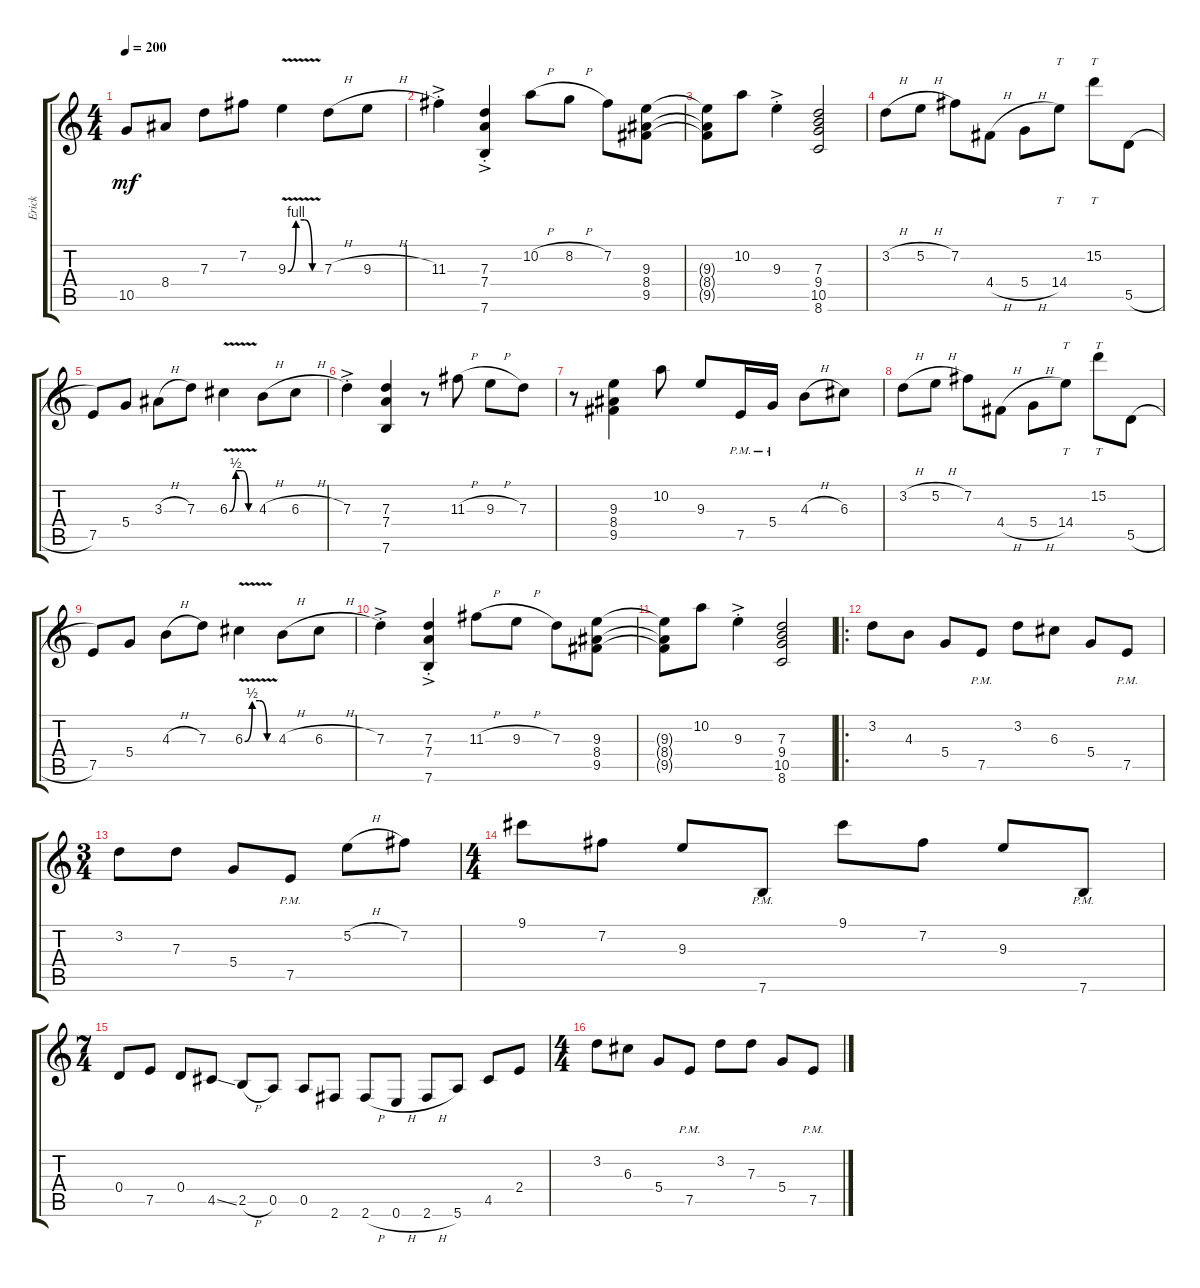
\track ("Erick" "Erick") {instrument electricguitarclean}
\staff {score tabs}
\tuning (E4 B3 G3 D3 A2 E2) {hide}
\ts (4 4)
\tempo 200
\clef g2
\ks c
10.5.8{dy mf} 8.4.8 7.3.8 7.2.8 9.3{be (custom 0 0 15 4 30 4 45 0 60 0) v}.4 7.3{h}.8 9.3{h}.8 |
11.3{ac st}.4 (7.3{ac st} 7.4{ac st} 7.6{ac st}).4 10.2{h}.8 8.2{h}.8 7.2.8 (9.3 8.4 9.5).8 |
(9.3{t} 8.4{t} 9.5{t}).8 10.2.8 9.3{ac st}.4 (7.3 9.4 10.5 8.6).2 |
3.2{h}.8 5.2{h}.8 7.2.8 4.4{h}.8 5.4{h}.8 14.4.8{tt} 15.2.8{tt} 5.5{h}.8 |
7.5.8 5.4.8 3.3{h}.8 7.3.8 6.3{be (custom 0 0 15 2 30 2 45 0 60 0) v}.4 4.3{h}.8 6.3{h}.8 |
7.3{ac st}.4 (7.3 7.4 7.6).4 r.8 11.3{h}.8 9.3{h}.8 7.3.8 |
r.8 (9.3 8.4 9.5).4 10.2.8 9.3.8 7.5{pm}.16 5.4{pm}.16 4.3{h}.8 6.3.8 |
3.2{h}.8 5.2{h}.8 7.2.8 4.4{h}.8 5.4{h}.8 14.4.8{tt} 15.2.8{tt} 5.5{h}.8 |
7.5.8 5.4.8 4.3{h}.8 7.3.8 6.3{be (custom 0 0 15 2 30 2 45 0 60 0) v}.4 4.3{h}.8 6.3{h}.8 |
7.3{ac st}.4 (7.3{ac st} 7.4{ac st} 7.6{ac st}).4 11.3{h}.8 9.3{h}.8 7.3.8 (9.3 8.4 9.5).8 |
(9.3{t} 8.4{t} 9.5{t}).8 10.2.8 9.3{ac st}.4 (7.3 9.4 10.5 8.6).2 |
\ro
3.2.8 4.3.8 5.4.8 7.5{pm}.8 3.2.8 6.3.8 5.4.8 7.5{pm}.8 |
\ts (3 4)
3.2.8 7.3.8 5.4.8 7.5{pm}.8 5.2{h}.8 7.2.8 |
\ts (4 4)
9.1.8 7.2.8 9.3.8 7.6{pm}.8 9.1.8 7.2.8 9.3.8 7.6{pm}.8 |
\ts (7 4)
0.4.8 7.5.8 0.4.8 4.5{ss}.8 2.5{h}.8 0.5.8 0.5.8 2.6.8 2.6{h}.8 0.6{h}.8 2.6{h}.8 5.6.8 4.5.8 2.4.8 |
\ts (4 4)
3.2.8 6.3.8 5.4.8 7.5{pm}.8 3.2.8 7.3.8 5.4.8 7.5{pm}.8
